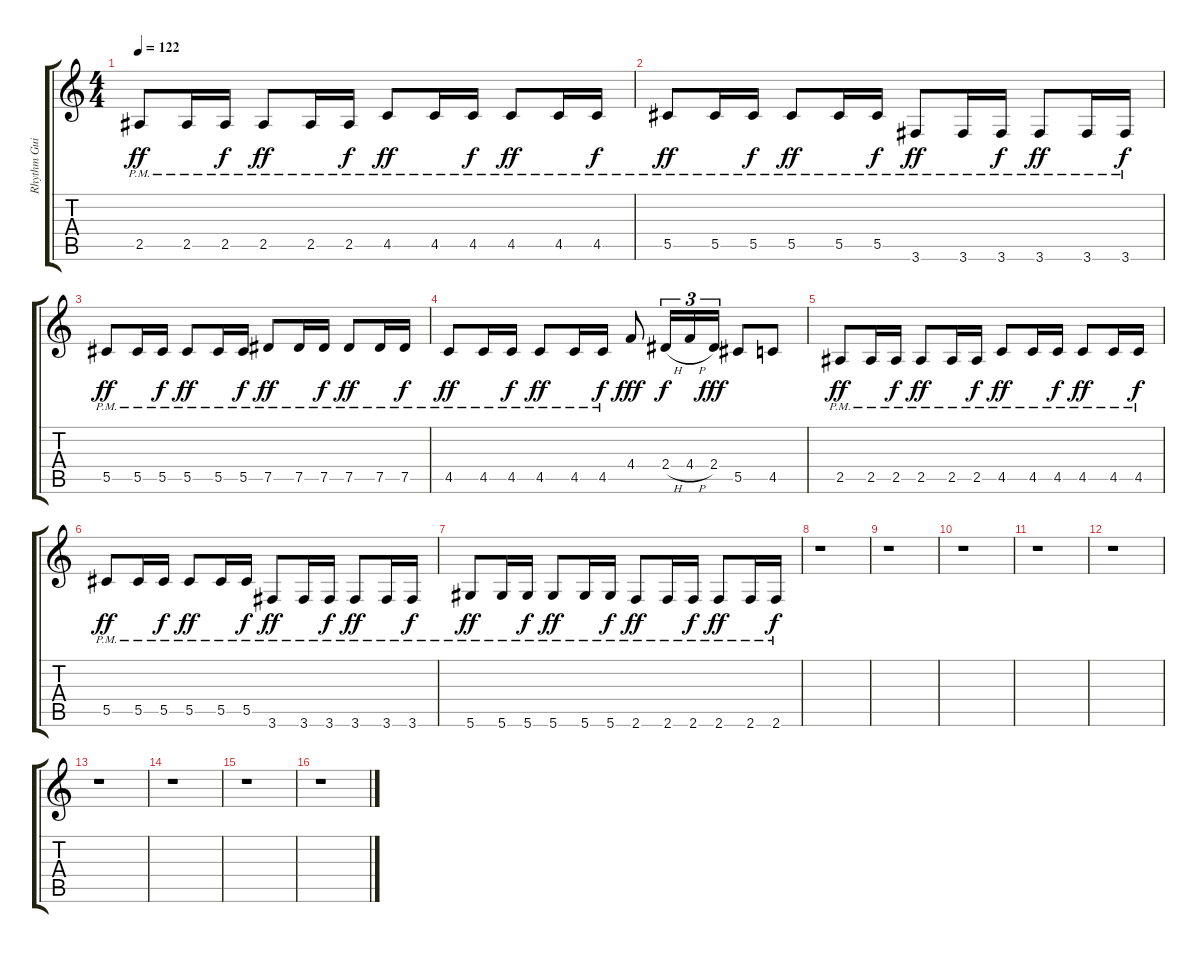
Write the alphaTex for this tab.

\track ("Rhythm Guitar II" "Rhythm Gui") {instrument distortionguitar}
\staff {score tabs}
\tuning (Eb4 Bb3 Gb3 Db3 Ab2 Eb2) {hide}
\ts (4 4)
\tempo 122
\clef g2
\ks c
2.5{pm}.8{dy ff instrument distortionguitar} 2.5{pm}.16 2.5{pm}.16{dy f} 2.5{pm}.8{dy ff} 2.5{pm}.16 2.5{pm}.16{dy f} 4.5{pm}.8{dy ff} 4.5{pm}.16 4.5{pm}.16{dy f} 4.5{pm}.8{dy ff} 4.5{pm}.16 4.5{pm}.16{dy f} |
5.5{pm}.8{dy ff} 5.5{pm}.16 5.5{pm}.16{dy f} 5.5{pm}.8{dy ff} 5.5{pm}.16 5.5{pm}.16{dy f} 3.6{pm}.8{dy ff} 3.6{pm}.16 3.6{pm}.16{dy f} 3.6{pm}.8{dy ff} 3.6{pm}.16 3.6{pm}.16{dy f} |
5.5{pm}.8{dy ff} 5.5{pm}.16 5.5{pm}.16{dy f} 5.5{pm}.8{dy ff} 5.5{pm}.16 5.5{pm}.16{dy f} 7.5{pm}.8{dy ff} 7.5{pm}.16 7.5{pm}.16{dy f} 7.5{pm}.8{dy ff} 7.5{pm}.16 7.5{pm}.16{dy f} |
4.5{pm}.8{dy ff} 4.5{pm}.16 4.5{pm}.16{dy f} 4.5{pm}.8{dy ff} 4.5{pm}.16 4.5{pm}.16{dy f} 4.4.8{dy fff} 2.4{h}.16{tu (3 2) dy f} 4.4{h}.16{tu (3 2)} 2.4.16{tu (3 2) dy fff} 5.5.8 4.5.8 |
2.5{pm}.8{dy ff} 2.5{pm}.16 2.5{pm}.16{dy f} 2.5{pm}.8{dy ff} 2.5{pm}.16 2.5{pm}.16{dy f} 4.5{pm}.8{dy ff} 4.5{pm}.16 4.5{pm}.16{dy f} 4.5{pm}.8{dy ff} 4.5{pm}.16 4.5{pm}.16{dy f} |
5.5{pm}.8{dy ff} 5.5{pm}.16 5.5{pm}.16{dy f} 5.5{pm}.8{dy ff} 5.5{pm}.16 5.5{pm}.16{dy f} 3.6{pm}.8{dy ff} 3.6{pm}.16 3.6{pm}.16{dy f} 3.6{pm}.8{dy ff} 3.6{pm}.16 3.6{pm}.16{dy f} |
5.6{pm}.8{dy ff} 5.6{pm}.16 5.6{pm}.16{dy f} 5.6{pm}.8{dy ff} 5.6{pm}.16 5.6{pm}.16{dy f} 2.6{pm}.8{dy ff} 2.6{pm}.16 2.6{pm}.16{dy f} 2.6{pm}.8{dy ff} 2.6{pm}.16 2.6{pm}.16{dy f} |
r.1 |
r.1 |
r.1 |
r.1 |
r.1 |
r.1 |
r.1 |
r.1 |
r.1
